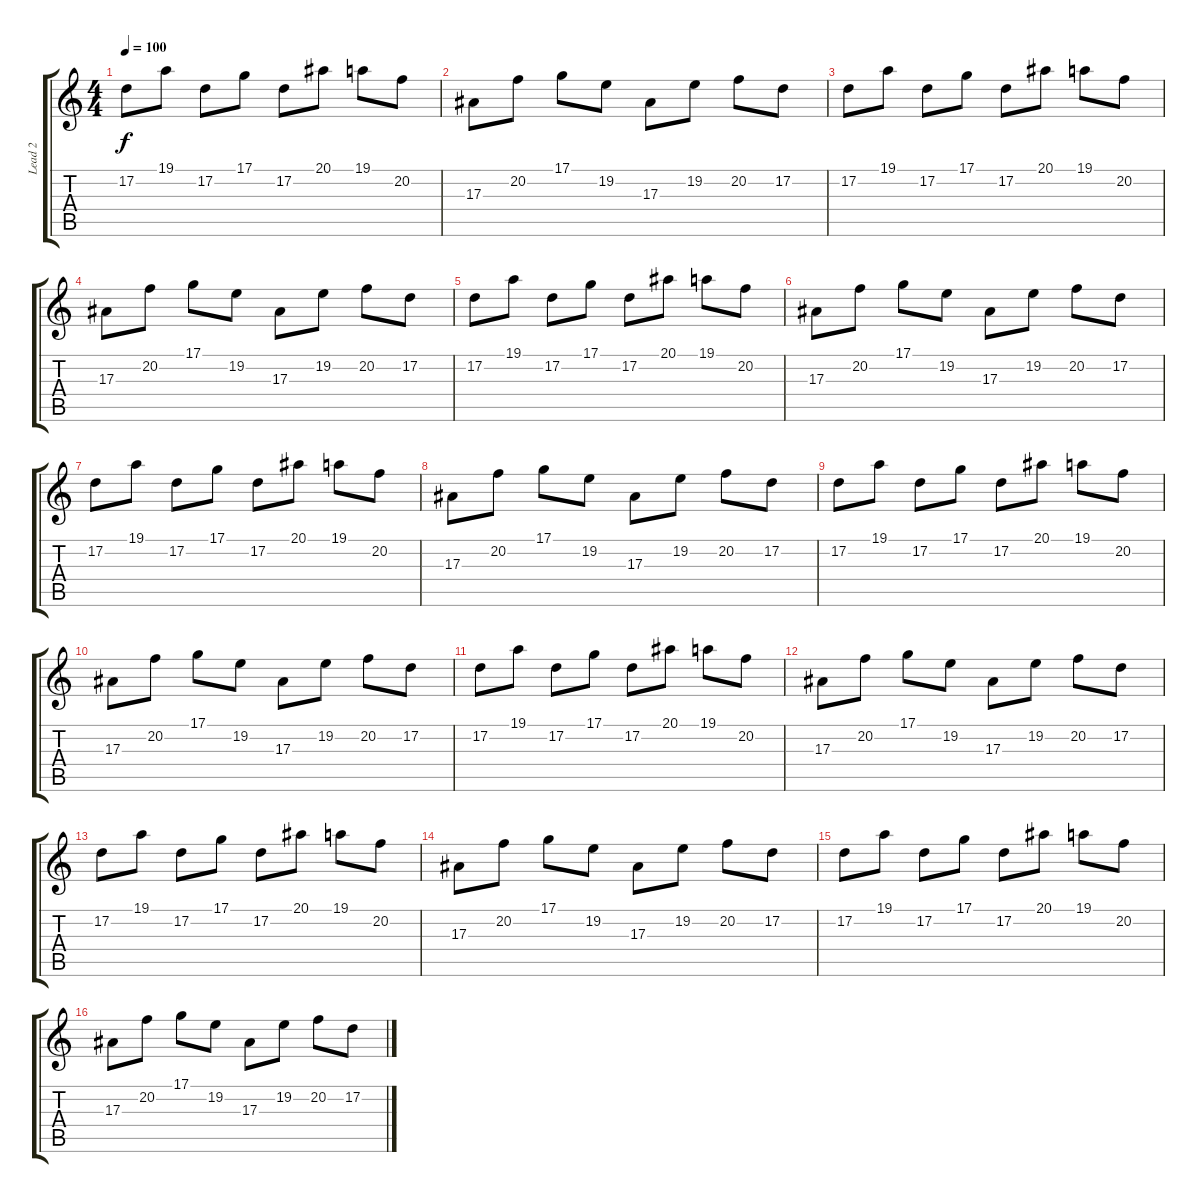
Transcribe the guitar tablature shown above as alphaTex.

\track ("Lead 2" "Lead 2") {instrument fx5brightness}
\staff {score tabs}
\tuning (D4 A3 F3 C3 G2 D2) {hide}
\ts (4 4)
\tempo 100
\clef g2
\ks c
17.2.8{dy f instrument pizzicatostrings} 19.1.8 17.2.8 17.1.8 17.2.8 20.1.8 19.1.8 20.2.8 |
17.3.8 20.2.8 17.1.8 19.2.8 17.3.8 19.2.8 20.2.8 17.2.8 |
17.2.8{instrument pizzicatostrings} 19.1.8 17.2.8 17.1.8 17.2.8 20.1.8 19.1.8 20.2.8 |
17.3.8 20.2.8 17.1.8 19.2.8 17.3.8 19.2.8 20.2.8 17.2.8 |
17.2.8{instrument pizzicatostrings} 19.1.8 17.2.8 17.1.8 17.2.8 20.1.8 19.1.8 20.2.8 |
17.3.8 20.2.8 17.1.8 19.2.8 17.3.8 19.2.8 20.2.8 17.2.8 |
17.2.8{instrument pizzicatostrings} 19.1.8 17.2.8 17.1.8 17.2.8 20.1.8 19.1.8 20.2.8 |
17.3.8 20.2.8 17.1.8 19.2.8 17.3.8 19.2.8 20.2.8 17.2.8 |
17.2.8{instrument pizzicatostrings} 19.1.8 17.2.8 17.1.8 17.2.8 20.1.8 19.1.8 20.2.8 |
17.3.8 20.2.8 17.1.8 19.2.8 17.3.8 19.2.8 20.2.8 17.2.8 |
17.2.8{instrument pizzicatostrings} 19.1.8 17.2.8 17.1.8 17.2.8 20.1.8 19.1.8 20.2.8 |
17.3.8 20.2.8 17.1.8 19.2.8 17.3.8 19.2.8 20.2.8 17.2.8 |
17.2.8{instrument pizzicatostrings} 19.1.8 17.2.8 17.1.8 17.2.8 20.1.8 19.1.8 20.2.8 |
17.3.8 20.2.8 17.1.8 19.2.8 17.3.8 19.2.8 20.2.8 17.2.8 |
17.2.8{instrument pizzicatostrings} 19.1.8 17.2.8 17.1.8 17.2.8 20.1.8 19.1.8 20.2.8 |
17.3.8 20.2.8 17.1.8 19.2.8 17.3.8 19.2.8 20.2.8 17.2.8
